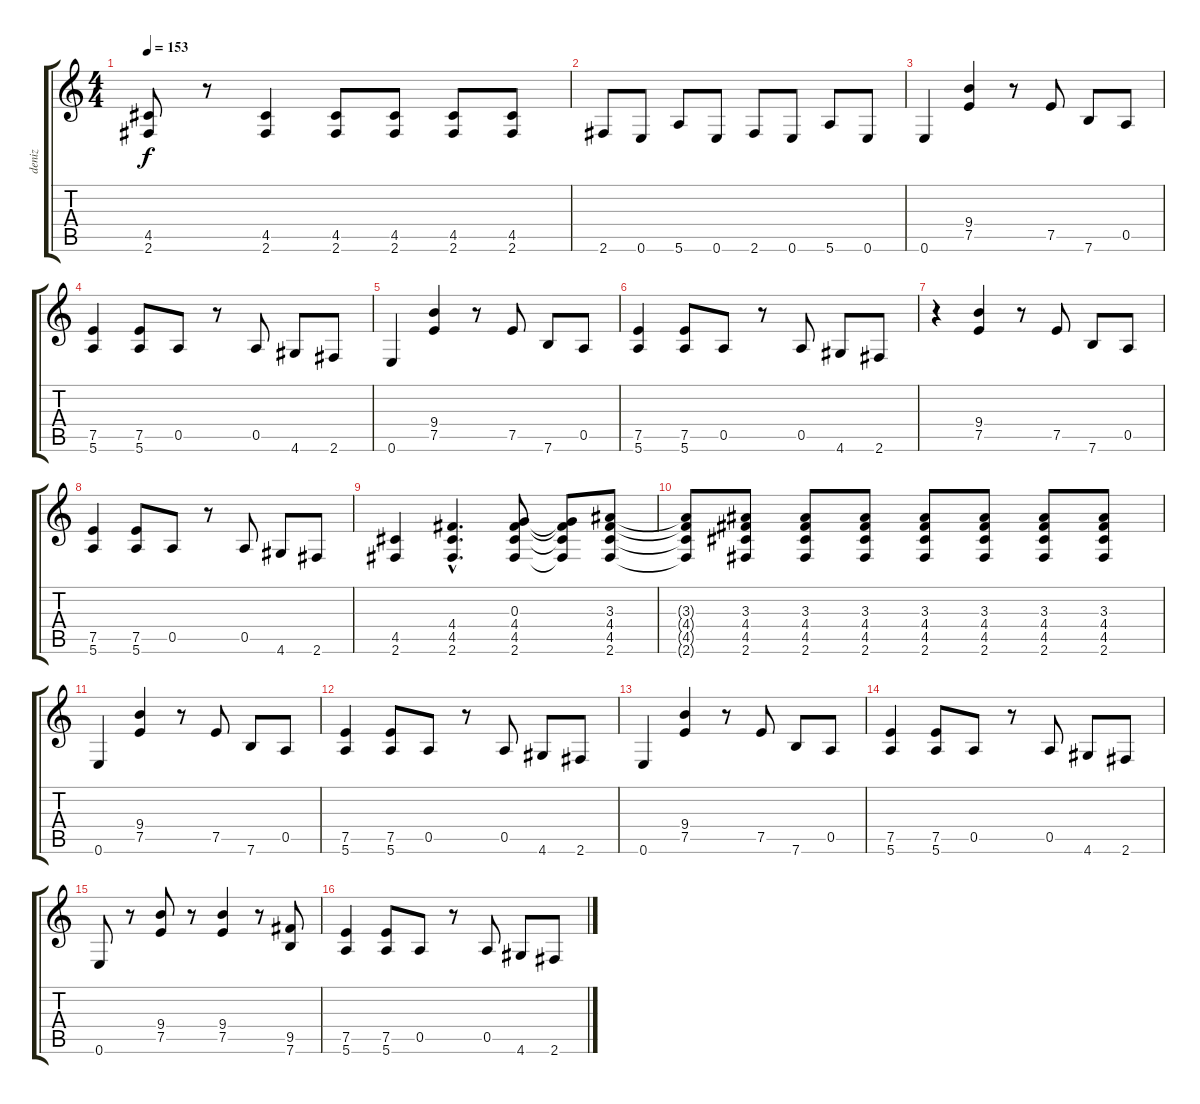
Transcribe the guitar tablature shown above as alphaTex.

\track ("deniz" "deniz") {instrument distortionguitar}
\staff {score tabs}
\tuning (E4 B3 G3 D3 A2 E2) {hide}
\ts (4 4)
\tempo 153
\clef g2
\ks c
(4.5 2.6).8{dy f volume 16} r.8 (4.5 2.6).4 (4.5 2.6).8 (4.5 2.6).8 (4.5 2.6).8 (4.5 2.6).8 |
2.6.8 0.6.8 5.6.8 0.6.8 2.6.8 0.6.8 5.6.8 0.6.8 |
0.6.4 (9.4 7.5).4 r.8 7.5.8 7.6.8 0.5.8 |
(7.5 5.6).4 (7.5 5.6).8 0.5.8 r.8 0.5.8 4.6.8 2.6.8 |
0.6.4 (9.4 7.5).4 r.8 7.5.8 7.6.8 0.5.8 |
(7.5 5.6).4 (7.5 5.6).8 0.5.8 r.8 0.5.8 4.6.8 2.6.8 |
r.4 (9.4 7.5).4 r.8 7.5.8 7.6.8 0.5.8 |
(7.5 5.6).4 (7.5 5.6).8 0.5.8 r.8 0.5.8 4.6.8 2.6.8 |
(4.5 2.6).4{volume 11} (4.4{hac} 4.5{hac} 2.6{hac}).4{d} (0.3 4.4 4.5 2.6).8 (0.3{t} 4.4{t} 4.5{t} 2.6{t}).8 (3.3 4.4 4.5 2.6).8 |
(3.3{t} 4.4{t} 4.5{t} 2.6{t}).8 (3.3 4.4 4.5 2.6).8 (3.3 4.4 4.5 2.6).8 (3.3 4.4 4.5 2.6).8 (3.3 4.4 4.5 2.6).8 (3.3 4.4 4.5 2.6).8 (3.3 4.4 4.5 2.6).8 (3.3 4.4 4.5 2.6).8 |
0.6.4{volume 16} (9.4 7.5).4 r.8 7.5.8 7.6.8 0.5.8 |
(7.5 5.6).4 (7.5 5.6).8 0.5.8 r.8 0.5.8 4.6.8 2.6.8 |
0.6.4 (9.4 7.5).4 r.8 7.5.8 7.6.8 0.5.8 |
(7.5 5.6).4 (7.5 5.6).8 0.5.8 r.8 0.5.8 4.6.8 2.6.8 |
0.6.8 r.8 (9.4 7.5).8 r.8 (9.4 7.5).4 r.8 (9.5 7.6).8 |
(7.5 5.6).4 (7.5 5.6).8 0.5.8 r.8 0.5.8 4.6.8 2.6.8
